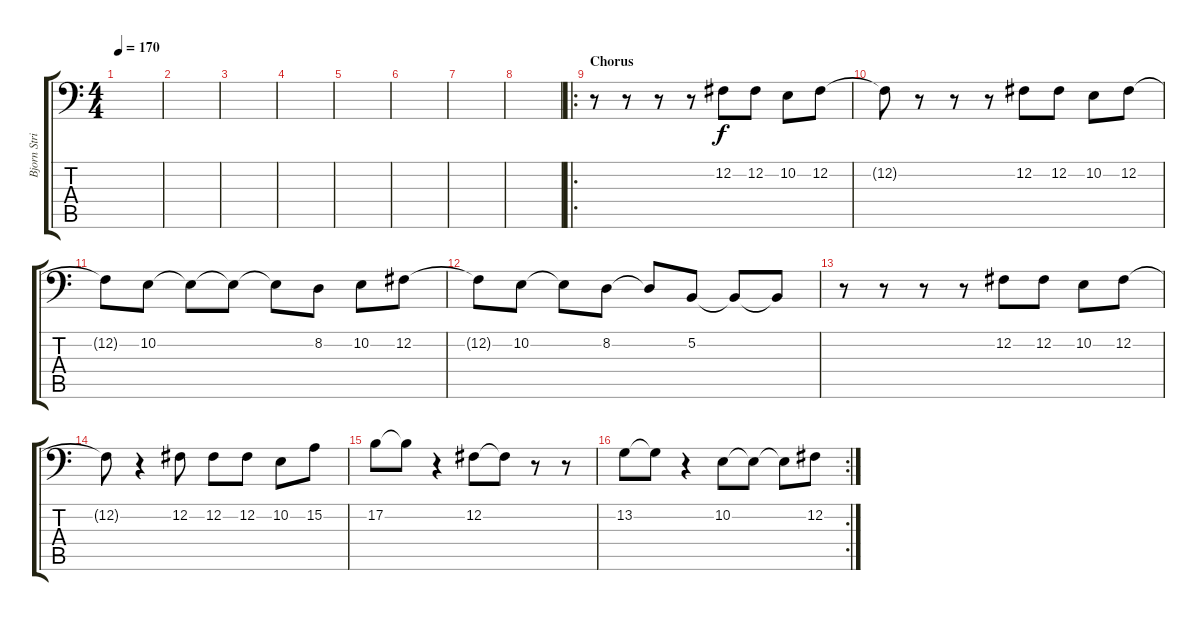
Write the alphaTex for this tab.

\track ("Bjorn Strid" "Bjorn Stri") {instrument lead2sawtooth}
\staff {score tabs}
\tuning (B2 Gb2 D2 A1 E1 B0) {hide}
\ts (4 4)
\tempo 170
\clef f4
\ks c
|
|
|
|
|
|
|
|
\ro
\section ("" "Chorus")
r.8 r.8 r.8 r.8 12.2.8 12.2.8 10.2.8 12.2.8 |
12.2{t}.8 r.8 r.8 r.8 12.2.8 12.2.8 10.2.8 12.2.8 |
12.2{t}.8 10.2.8 10.2{t}.8 10.2{t}.8 10.2{t}.8 8.2.8 10.2.8 12.2.8 |
12.2{t}.8 10.2.8 10.2{t}.8 8.2.8 8.2{t}.8 5.2.8 5.2{t}.8 5.2{t}.8 |
r.8 r.8 r.8 r.8 12.2.8 12.2.8 10.2.8 12.2.8 |
12.2{t}.8 r.4 12.2.8 12.2.8 12.2.8 10.2.8 15.2.8 |
17.2.8 17.2{t}.8 r.4 12.2.8 12.2{t}.8 r.8 r.8 |
\rc 2
13.2.8 13.2{t}.8 r.4 10.2.8 10.2{t}.8 10.2{t}.8 12.2.8
